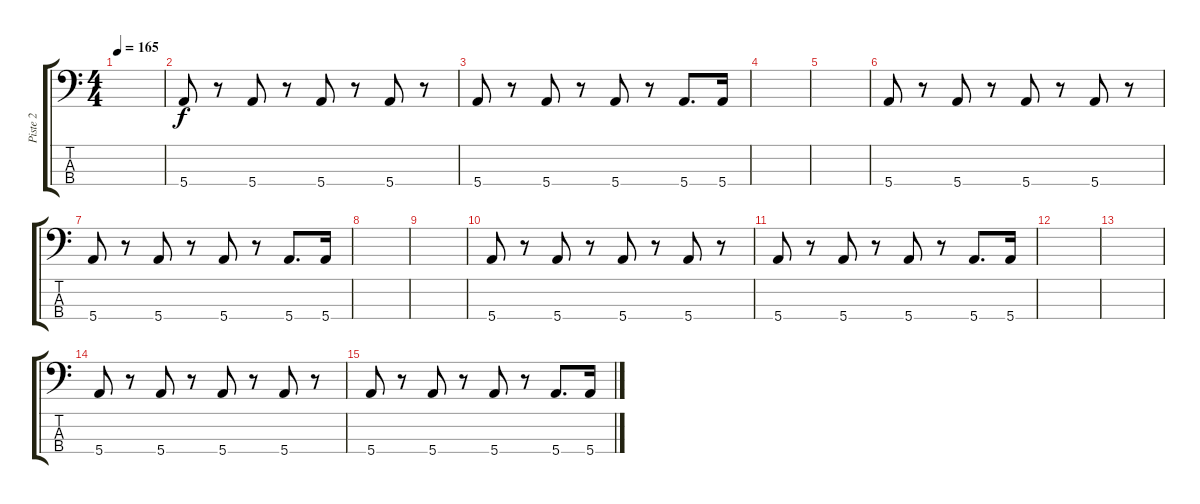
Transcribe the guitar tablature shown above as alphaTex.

\track ("Piste 2" "Piste 2") {instrument electricbassfinger}
\staff {score tabs}
\tuning (G2 D2 A1 E1) {hide}
\ts (4 4)
\tempo 165
\clef f4
\ks c
|
5.4.8 r.8 5.4.8 r.8 5.4.8 r.8 5.4.8 r.8 |
5.4.8 r.8 5.4.8 r.8 5.4.8 r.8 5.4.8{d} 5.4.16 |
|
|
5.4.8 r.8 5.4.8 r.8 5.4.8 r.8 5.4.8 r.8 |
5.4.8 r.8 5.4.8 r.8 5.4.8 r.8 5.4.8{d} 5.4.16 |
|
|
5.4.8 r.8 5.4.8 r.8 5.4.8 r.8 5.4.8 r.8 |
5.4.8 r.8 5.4.8 r.8 5.4.8 r.8 5.4.8{d} 5.4.16 |
|
|
5.4.8 r.8 5.4.8 r.8 5.4.8 r.8 5.4.8 r.8 |
5.4.8 r.8 5.4.8 r.8 5.4.8 r.8 5.4.8{d} 5.4.16
